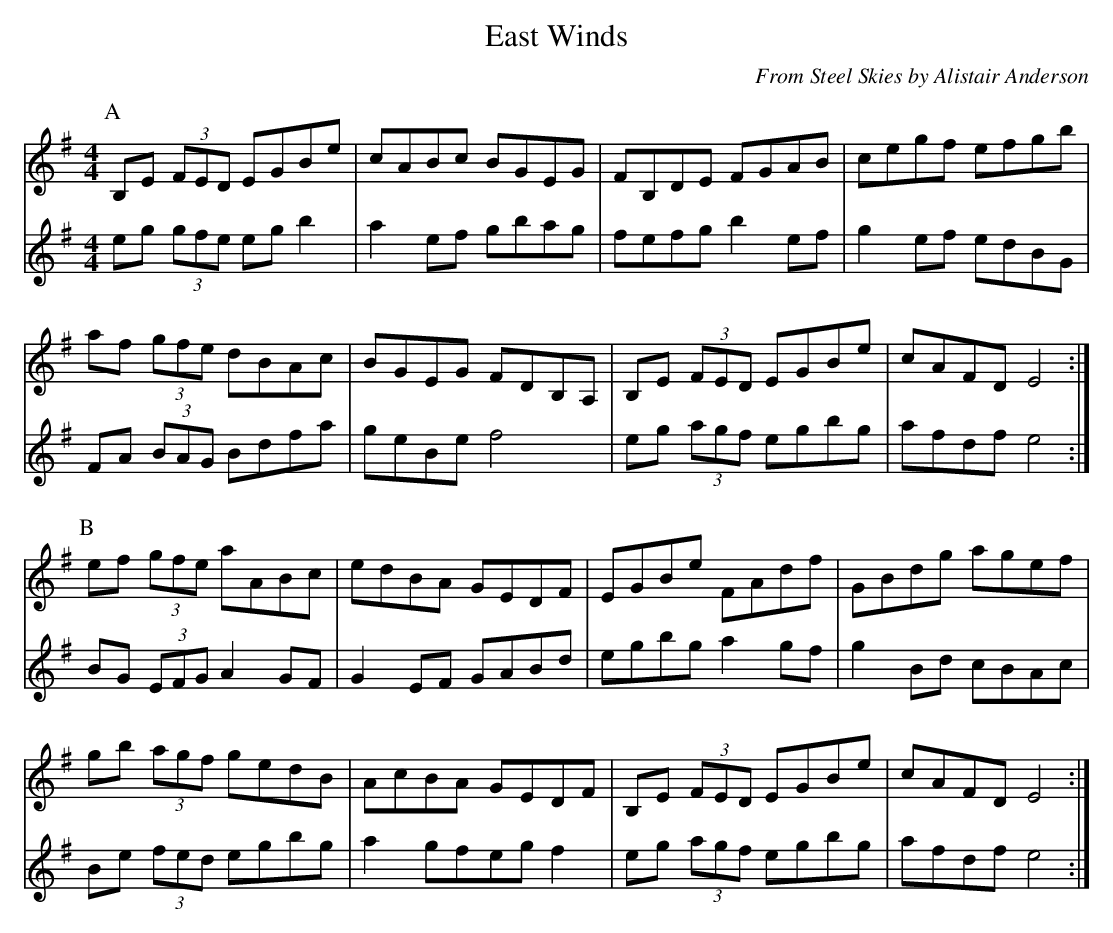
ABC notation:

X:1
T:East Winds
C:From Steel Skies by Alistair Anderson
M:4/4
L:1/8
K:G
P:A
V:1
B,E (3FED EGBe | cABc BGEG | FB,DE FGAB | cegf efgb |
V:2
eg (3gfe eg b2 | a2 ef gbag | fefg b2 ef | g2 ef edBG |
V:1
af (3gfe dBAc | BGEG FDB,A, | B,E (3FED EGBe | cAFD E4 :|
V:2
FA (3BAG Bdfa | geBe f4 | eg (3agf egbg | afdf e4 :|
P:B
V:1
ef (3gfe aABc | edBA GEDF | EGBe FAdf | GBdg agef |
V:2
BG (3EFG A2 GF | G2 EF GABd | egbg a2 gf | g2 Bd cBAc |
V:1
gb (3agf gedB | AcBA GEDF | B,E (3FED EGBe | cAFD E4 :|
V:2
Be (3fed egbg | a2 gfeg f2 | eg (3agf egbg | afdf e4 :|
